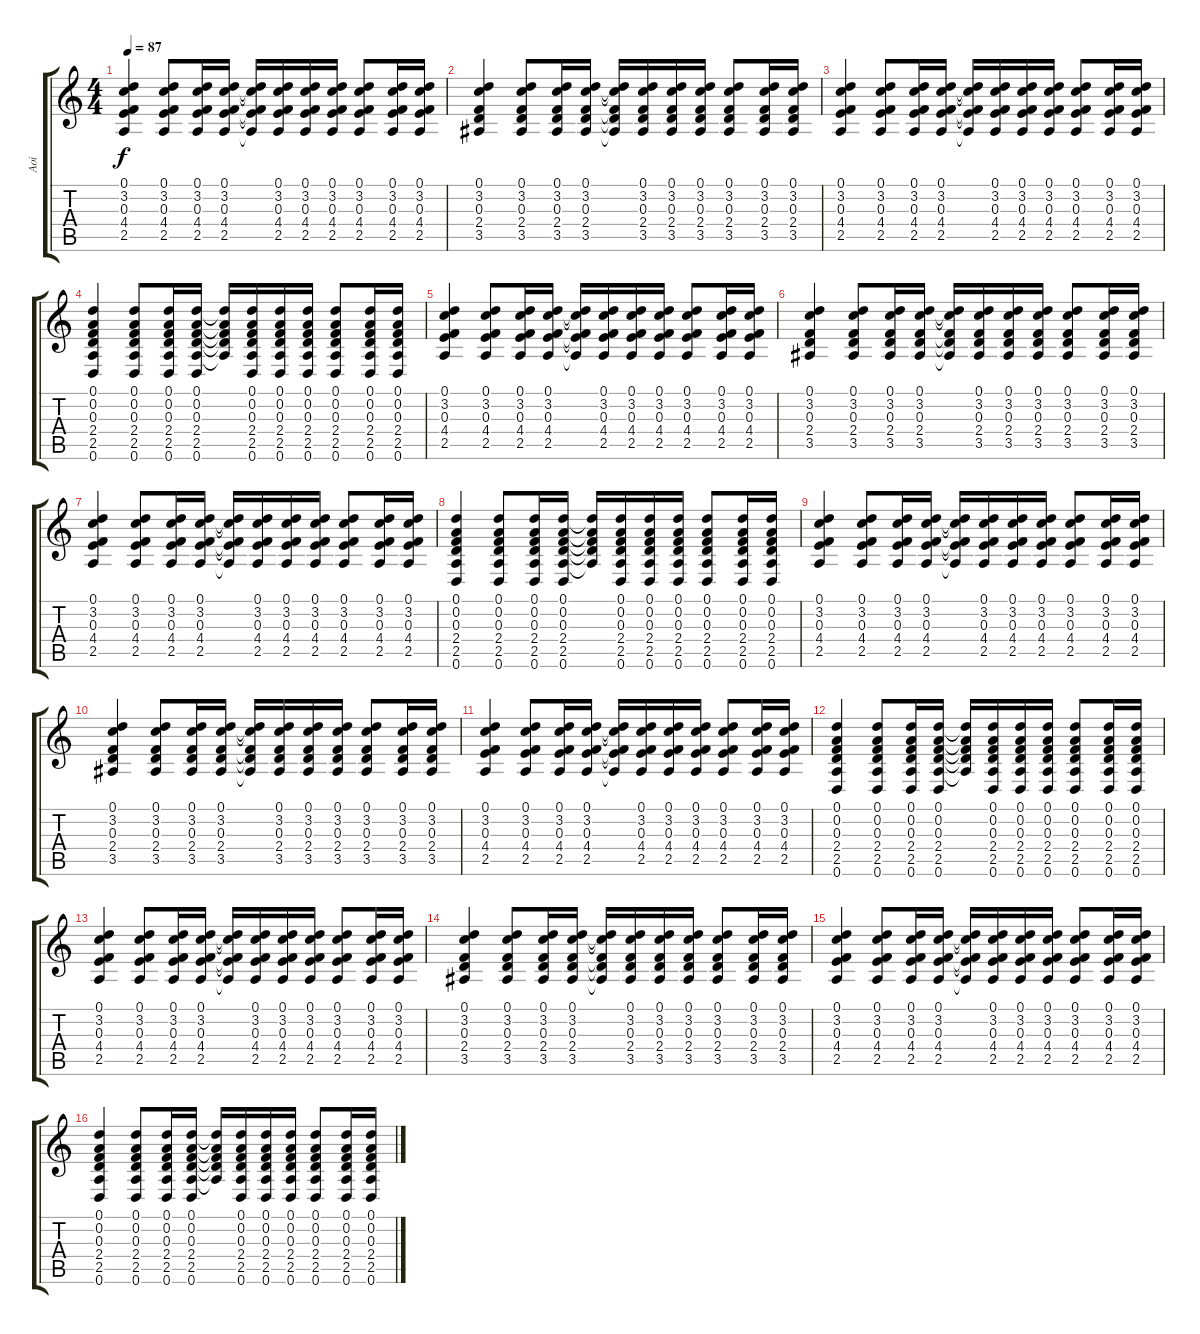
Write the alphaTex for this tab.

\track ("Aoi" "Aoi") {instrument acousticguitarsteel}
\staff {score tabs}
\tuning (D4 A3 F3 C3 G2 D2) {hide}
\ts (4 4)
\tempo 87
\clef g2
\ks c
(0.1 3.2 0.3 4.4 2.5).4{dy f} (0.1 3.2 0.3 4.4 2.5).8 (0.1 3.2 0.3 4.4 2.5).16 (0.1 3.2 0.3 4.4 2.5).16 (0.1{t} 3.2{t} 0.3{t} 4.4{t} 2.5{t}).16 (0.1 3.2 0.3 4.4 2.5).16 (0.1 3.2 0.3 4.4 2.5).16 (0.1 3.2 0.3 4.4 2.5).16 (0.1 3.2 0.3 4.4 2.5).8 (0.1 3.2 0.3 4.4 2.5).16 (0.1 3.2 0.3 4.4 2.5).16 |
(0.1 3.2 0.3 2.4 3.5).4 (0.1 3.2 0.3 2.4 3.5).8 (0.1 3.2 0.3 2.4 3.5).16 (0.1 3.2 0.3 2.4 3.5).16 (0.1{t} 3.2{t} 0.3{t} 2.4{t} 3.5{t}).16 (0.1 3.2 0.3 2.4 3.5).16 (0.1 3.2 0.3 2.4 3.5).16 (0.1 3.2 0.3 2.4 3.5).16 (0.1 3.2 0.3 2.4 3.5).8 (0.1 3.2 0.3 2.4 3.5).16 (0.1 3.2 0.3 2.4 3.5).16 |
(0.1 3.2 0.3 4.4 2.5).4 (0.1 3.2 0.3 4.4 2.5).8 (0.1 3.2 0.3 4.4 2.5).16 (0.1 3.2 0.3 4.4 2.5).16 (0.1{t} 3.2{t} 0.3{t} 4.4{t} 2.5{t}).16 (0.1 3.2 0.3 4.4 2.5).16 (0.1 3.2 0.3 4.4 2.5).16 (0.1 3.2 0.3 4.4 2.5).16 (0.1 3.2 0.3 4.4 2.5).8 (0.1 3.2 0.3 4.4 2.5).16 (0.1 3.2 0.3 4.4 2.5).16 |
(0.1 0.2 0.3 2.4 2.5 0.6).4 (0.1 0.2 0.3 2.4 2.5 0.6).8 (0.1 0.2 0.3 2.4 2.5 0.6).16 (0.1 0.2 0.3 2.4 2.5 0.6).16 (0.1{t} 0.2{t} 0.3{t} 2.4{t} 2.5{t}).16 (0.1 0.2 0.3 2.4 2.5 0.6).16 (0.1 0.2 0.3 2.4 2.5 0.6).16 (0.1 0.2 0.3 2.4 2.5 0.6).16 (0.1 0.2 0.3 2.4 2.5 0.6).8 (0.1 0.2 0.3 2.4 2.5 0.6).16 (0.1 0.2 0.3 2.4 2.5 0.6).16 |
(0.1 3.2 0.3 4.4 2.5).4 (0.1 3.2 0.3 4.4 2.5).8 (0.1 3.2 0.3 4.4 2.5).16 (0.1 3.2 0.3 4.4 2.5).16 (0.1{t} 3.2{t} 0.3{t} 4.4{t} 2.5{t}).16 (0.1 3.2 0.3 4.4 2.5).16 (0.1 3.2 0.3 4.4 2.5).16 (0.1 3.2 0.3 4.4 2.5).16 (0.1 3.2 0.3 4.4 2.5).8 (0.1 3.2 0.3 4.4 2.5).16 (0.1 3.2 0.3 4.4 2.5).16 |
(0.1 3.2 0.3 2.4 3.5).4 (0.1 3.2 0.3 2.4 3.5).8 (0.1 3.2 0.3 2.4 3.5).16 (0.1 3.2 0.3 2.4 3.5).16 (0.1{t} 3.2{t} 0.3{t} 2.4{t} 3.5{t}).16 (0.1 3.2 0.3 2.4 3.5).16 (0.1 3.2 0.3 2.4 3.5).16 (0.1 3.2 0.3 2.4 3.5).16 (0.1 3.2 0.3 2.4 3.5).8 (0.1 3.2 0.3 2.4 3.5).16 (0.1 3.2 0.3 2.4 3.5).16 |
(0.1 3.2 0.3 4.4 2.5).4 (0.1 3.2 0.3 4.4 2.5).8 (0.1 3.2 0.3 4.4 2.5).16 (0.1 3.2 0.3 4.4 2.5).16 (0.1{t} 3.2{t} 0.3{t} 4.4{t} 2.5{t}).16 (0.1 3.2 0.3 4.4 2.5).16 (0.1 3.2 0.3 4.4 2.5).16 (0.1 3.2 0.3 4.4 2.5).16 (0.1 3.2 0.3 4.4 2.5).8 (0.1 3.2 0.3 4.4 2.5).16 (0.1 3.2 0.3 4.4 2.5).16 |
(0.1 0.2 0.3 2.4 2.5 0.6).4 (0.1 0.2 0.3 2.4 2.5 0.6).8 (0.1 0.2 0.3 2.4 2.5 0.6).16 (0.1 0.2 0.3 2.4 2.5 0.6).16 (0.1{t} 0.2{t} 0.3{t} 2.4{t} 2.5{t}).16 (0.1 0.2 0.3 2.4 2.5 0.6).16 (0.1 0.2 0.3 2.4 2.5 0.6).16 (0.1 0.2 0.3 2.4 2.5 0.6).16 (0.1 0.2 0.3 2.4 2.5 0.6).8 (0.1 0.2 0.3 2.4 2.5 0.6).16 (0.1 0.2 0.3 2.4 2.5 0.6).16 |
(0.1 3.2 0.3 4.4 2.5).4 (0.1 3.2 0.3 4.4 2.5).8 (0.1 3.2 0.3 4.4 2.5).16 (0.1 3.2 0.3 4.4 2.5).16 (0.1{t} 3.2{t} 0.3{t} 4.4{t} 2.5{t}).16 (0.1 3.2 0.3 4.4 2.5).16 (0.1 3.2 0.3 4.4 2.5).16 (0.1 3.2 0.3 4.4 2.5).16 (0.1 3.2 0.3 4.4 2.5).8 (0.1 3.2 0.3 4.4 2.5).16 (0.1 3.2 0.3 4.4 2.5).16 |
(0.1 3.2 0.3 2.4 3.5).4 (0.1 3.2 0.3 2.4 3.5).8 (0.1 3.2 0.3 2.4 3.5).16 (0.1 3.2 0.3 2.4 3.5).16 (0.1{t} 3.2{t} 0.3{t} 2.4{t} 3.5{t}).16 (0.1 3.2 0.3 2.4 3.5).16 (0.1 3.2 0.3 2.4 3.5).16 (0.1 3.2 0.3 2.4 3.5).16 (0.1 3.2 0.3 2.4 3.5).8 (0.1 3.2 0.3 2.4 3.5).16 (0.1 3.2 0.3 2.4 3.5).16 |
(0.1 3.2 0.3 4.4 2.5).4 (0.1 3.2 0.3 4.4 2.5).8 (0.1 3.2 0.3 4.4 2.5).16 (0.1 3.2 0.3 4.4 2.5).16 (0.1{t} 3.2{t} 0.3{t} 4.4{t} 2.5{t}).16 (0.1 3.2 0.3 4.4 2.5).16 (0.1 3.2 0.3 4.4 2.5).16 (0.1 3.2 0.3 4.4 2.5).16 (0.1 3.2 0.3 4.4 2.5).8 (0.1 3.2 0.3 4.4 2.5).16 (0.1 3.2 0.3 4.4 2.5).16 |
(0.1 0.2 0.3 2.4 2.5 0.6).4 (0.1 0.2 0.3 2.4 2.5 0.6).8 (0.1 0.2 0.3 2.4 2.5 0.6).16 (0.1 0.2 0.3 2.4 2.5 0.6).16 (0.1{t} 0.2{t} 0.3{t} 2.4{t} 2.5{t}).16 (0.1 0.2 0.3 2.4 2.5 0.6).16 (0.1 0.2 0.3 2.4 2.5 0.6).16 (0.1 0.2 0.3 2.4 2.5 0.6).16 (0.1 0.2 0.3 2.4 2.5 0.6).8 (0.1 0.2 0.3 2.4 2.5 0.6).16 (0.1 0.2 0.3 2.4 2.5 0.6).16 |
(0.1 3.2 0.3 4.4 2.5).4 (0.1 3.2 0.3 4.4 2.5).8 (0.1 3.2 0.3 4.4 2.5).16 (0.1 3.2 0.3 4.4 2.5).16 (0.1{t} 3.2{t} 0.3{t} 4.4{t} 2.5{t}).16 (0.1 3.2 0.3 4.4 2.5).16 (0.1 3.2 0.3 4.4 2.5).16 (0.1 3.2 0.3 4.4 2.5).16 (0.1 3.2 0.3 4.4 2.5).8 (0.1 3.2 0.3 4.4 2.5).16 (0.1 3.2 0.3 4.4 2.5).16 |
(0.1 3.2 0.3 2.4 3.5).4 (0.1 3.2 0.3 2.4 3.5).8 (0.1 3.2 0.3 2.4 3.5).16 (0.1 3.2 0.3 2.4 3.5).16 (0.1{t} 3.2{t} 0.3{t} 2.4{t} 3.5{t}).16 (0.1 3.2 0.3 2.4 3.5).16 (0.1 3.2 0.3 2.4 3.5).16 (0.1 3.2 0.3 2.4 3.5).16 (0.1 3.2 0.3 2.4 3.5).8 (0.1 3.2 0.3 2.4 3.5).16 (0.1 3.2 0.3 2.4 3.5).16 |
(0.1 3.2 0.3 4.4 2.5).4 (0.1 3.2 0.3 4.4 2.5).8 (0.1 3.2 0.3 4.4 2.5).16 (0.1 3.2 0.3 4.4 2.5).16 (0.1{t} 3.2{t} 0.3{t} 4.4{t} 2.5{t}).16 (0.1 3.2 0.3 4.4 2.5).16 (0.1 3.2 0.3 4.4 2.5).16 (0.1 3.2 0.3 4.4 2.5).16 (0.1 3.2 0.3 4.4 2.5).8 (0.1 3.2 0.3 4.4 2.5).16 (0.1 3.2 0.3 4.4 2.5).16 |
(0.1 0.2 0.3 2.4 2.5 0.6).4 (0.1 0.2 0.3 2.4 2.5 0.6).8 (0.1 0.2 0.3 2.4 2.5 0.6).16 (0.1 0.2 0.3 2.4 2.5 0.6).16 (0.1{t} 0.2{t} 0.3{t} 2.4{t} 2.5{t}).16 (0.1 0.2 0.3 2.4 2.5 0.6).16 (0.1 0.2 0.3 2.4 2.5 0.6).16 (0.1 0.2 0.3 2.4 2.5 0.6).16 (0.1 0.2 0.3 2.4 2.5 0.6).8 (0.1 0.2 0.3 2.4 2.5 0.6).16 (0.1 0.2 0.3 2.4 2.5 0.6).16
